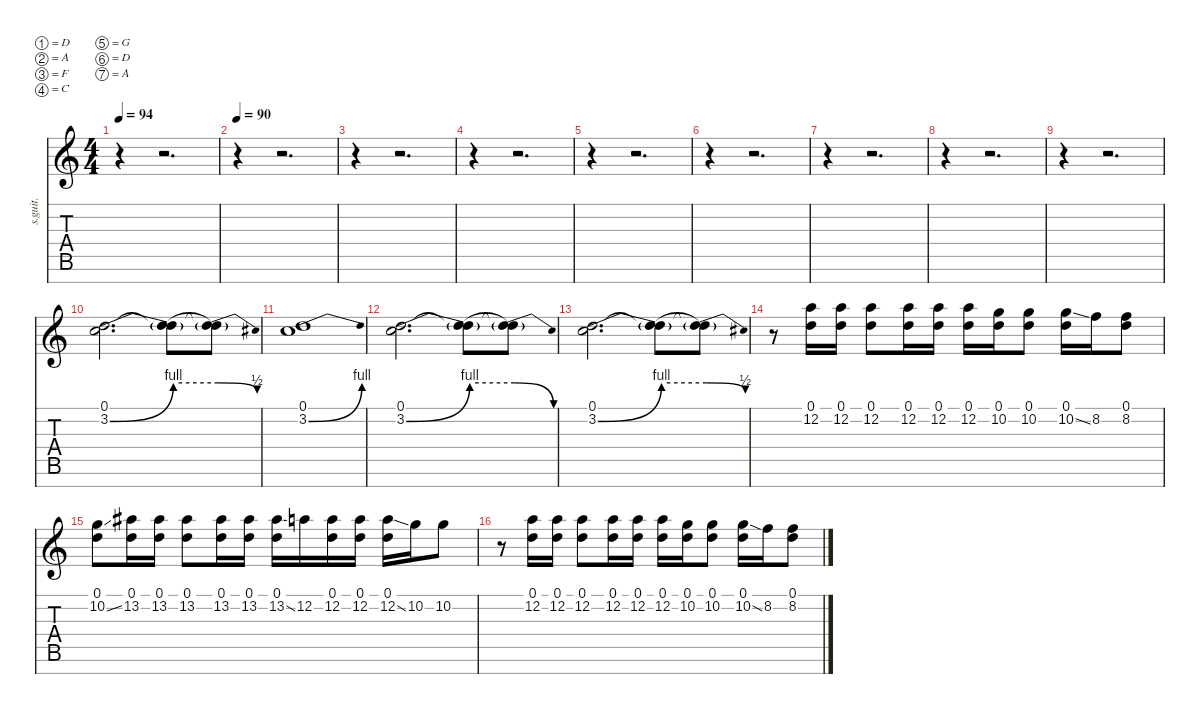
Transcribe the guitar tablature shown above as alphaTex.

\defaultSystemsLayout 4
\hideDynamics
\bracketExtendMode nobrackets
\track ("Wah Guitar" "s.guit.") {instrument distortionguitar}
\staff {score tabs}
\tuning (D4 A3 F3 C3 G2 D2 A1)
\ts (4 4)
\tempo 94
\clef g2
\ks c
r.4{dy mf} r.2{d} |
\tempo 90
r.4 r.2{d} |
r.4 r.2{d} |
r.4 r.2{d} |
r.4 r.2{d} |
r.4 r.2{d} |
r.4 r.2{d} |
r.4 r.2{d} |
r.4 r.2{d} |
(0.1 3.2{be (bend 0 0 60 4)}).2{d dy mp} (0.1{t} 3.2{be (hold 0 4 60 4) t}).8 (0.1{t} 3.2{be (release 0 4 60 2) t}).8 |
(0.1 3.2{be (bend 0 0 60 4)}).1 |
(0.1 3.2{be (bend 0 0 60 4)}).2{d} (0.1{t} 3.2{be (hold 0 4 60 4) t}).8 (0.1{t} 3.2{be (release 0 4 30 0) t}).8 |
(0.1 3.2{be (bend 0 0 60 4)}).2{d} (0.1{t} 3.2{be (hold 0 4 60 4) t}).8 (0.1{t} 3.2{be (release 0 4 60 2) t}).8 |
r.8 (0.1 12.2).16 (0.1 12.2).16 (0.1 12.2).8 (0.1 12.2).16 (0.1 12.2).16 (0.1 12.2).16 (0.1 10.2).16 (0.1 10.2).8 (0.1 10.2{ss}).16 8.2.16 (0.1 8.2).8 |
(0.1 10.2{ss}).8 (0.1 13.2{acc #}).16 (0.1 13.2{acc #}).16 (0.1 13.2{acc #}).8 (0.1 13.2{acc #}).16 (0.1 13.2{acc #}).16 (0.1 13.2{ss acc #}).16 12.2.16 (0.1 12.2).16 (0.1 12.2).16 (0.1 12.2{ss}).16 10.2.16 10.2.8 |
r.8 (0.1 12.2).16 (0.1 12.2).16 (0.1 12.2).8 (0.1 12.2).16 (0.1 12.2).16 (0.1 12.2).16 (0.1 10.2).16 (0.1 10.2).8 (0.1 10.2{ss}).16 8.2.16 (0.1 8.2).8
